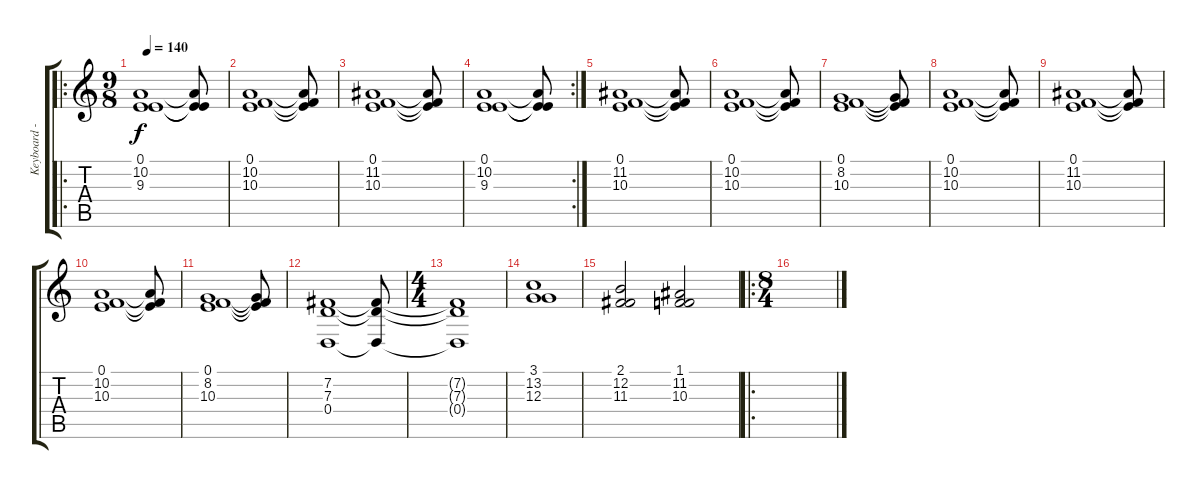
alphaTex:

\track ("Keyboard - Choir" "Keyboard -") {instrument choiraahs}
\staff {score tabs}
\tuning (E4 B3 G3 D3 A2 E2) {hide}
\ro
\ts (9 8)
\tempo 140
\clef g2
\ks c
(0.1 10.2 9.3).1{dy f instrument choiraahs} (0.1{t} 10.2{t} 9.3{t}).8 |
(0.1 10.2 10.3).1 (0.1{t} 10.2{t} 10.3{t}).8 |
(0.1 11.2 10.3).1 (0.1{t} 11.2{t} 10.3{t}).8 |
\rc 2
(0.1 10.2 9.3).1 (0.1{t} 10.2{t} 9.3{t}).8 |
(0.1 11.2 10.3).1 (0.1{t} 11.2{t} 10.3{t}).8 |
(0.1 10.2 10.3).1 (0.1{t} 10.2{t} 10.3{t}).8 |
(0.1 8.2 10.3).1 (0.1{t} 8.2{t} 10.3{t}).8 |
(0.1 10.2 10.3).1 (0.1{t} 10.2{t} 10.3{t}).8 |
(0.1 11.2 10.3).1 (0.1{t} 11.2{t} 10.3{t}).8 |
(0.1 10.2 10.3).1 (0.1{t} 10.2{t} 10.3{t}).8 |
(0.1 8.2 10.3).1 (0.1{t} 8.2{t} 10.3{t}).8 |
(7.2 7.3 0.4).1 (7.2{t} 7.3{t} 0.4{t}).8 |
\ts (4 4)
(7.2{t} 7.3{t} 0.4{t}).1 |
(3.1 13.2 12.3).1 |
(2.1 12.2 11.3).2 (1.1 11.2 10.3).2 |
\ro
\ts (8 4)
